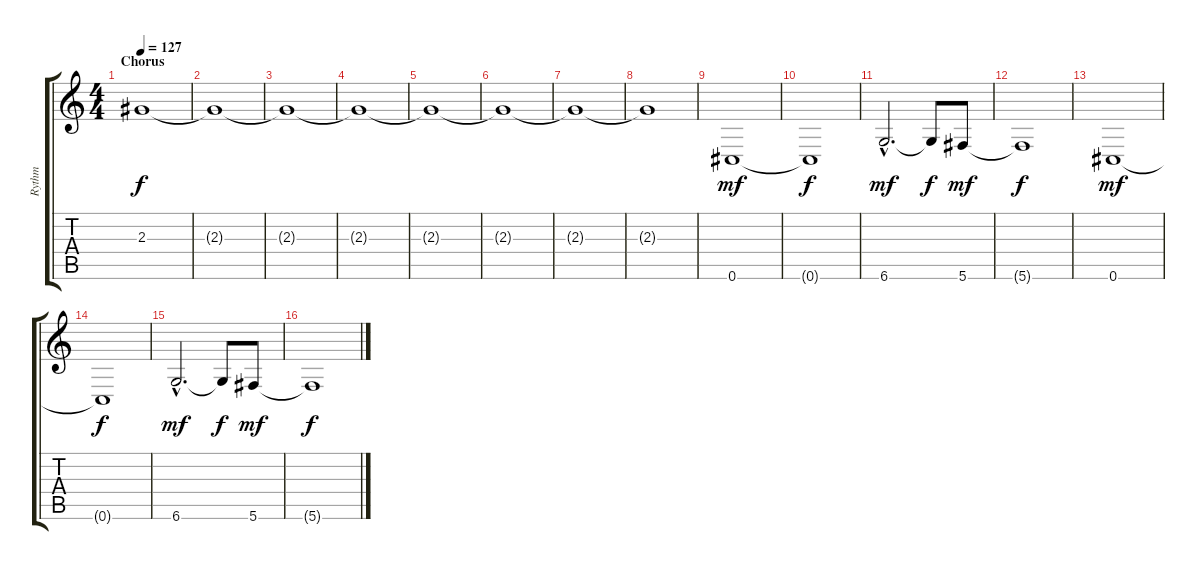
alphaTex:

\track ("Rythm" "Rythm") {instrument distortionguitar}
\staff {score tabs}
\tuning (Eb4 Bb3 Gb3 Db3 Ab2 Db2) {hide}
\ts (4 4)
\section ("" "Chorus")
\tempo 127
\clef g2
\ks c
2.3{t}.1{dy f} |
2.3{t}.1{volume 0} |
2.3{t}.1 |
2.3{t}.1 |
2.3{t}.1 |
2.3{t}.1 |
2.3{t}.1 |
2.3{t}.1 |
0.6.1{dy mf volume 12} |
0.6{t}.1{dy f} |
6.6{hac}.2{d dy mf} 6.6{t}.8{dy f} 5.6.8{dy mf} |
5.6{t}.1{dy f} |
0.6.1{dy mf} |
0.6{t}.1{dy f} |
6.6{hac}.2{d dy mf} 6.6{t}.8{dy f} 5.6.8{dy mf} |
5.6{t}.1{dy f}
